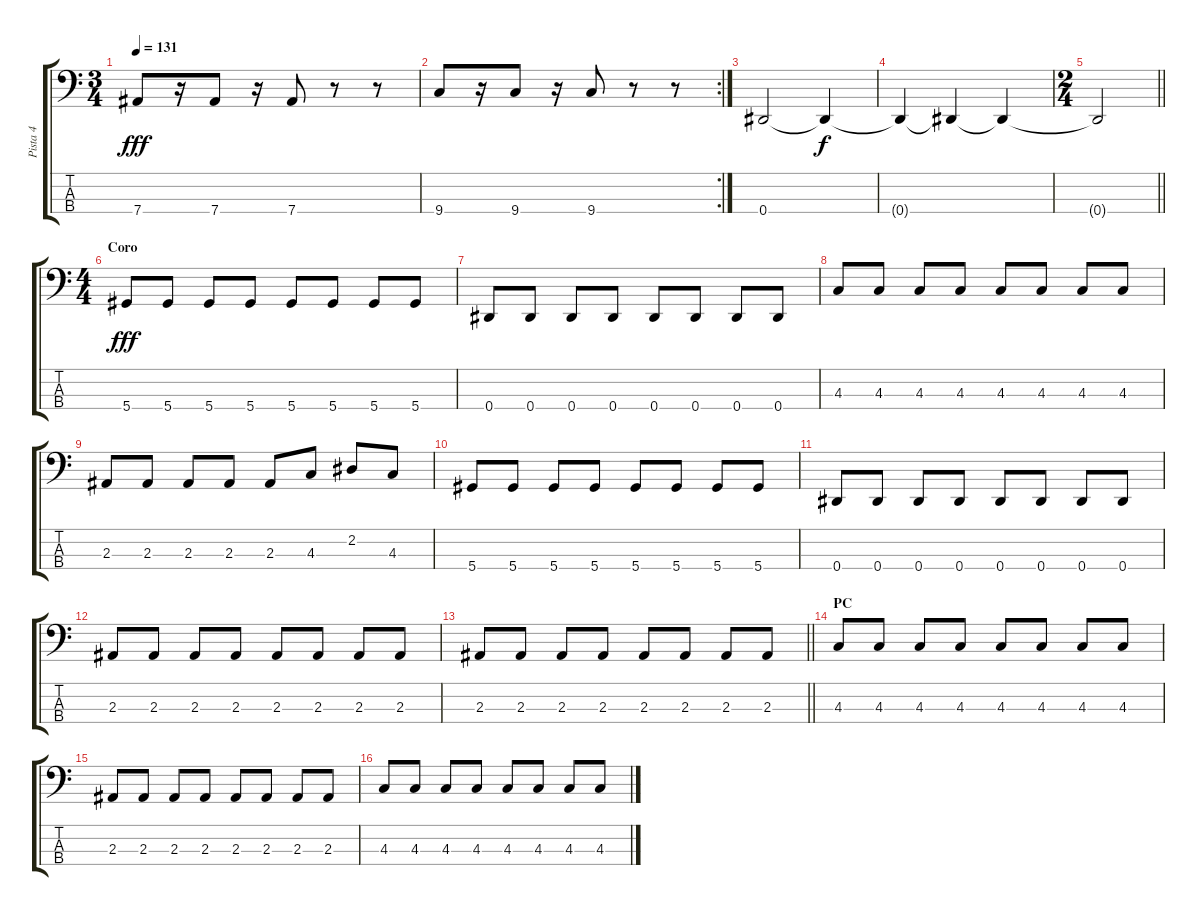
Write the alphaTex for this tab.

\track ("Pista 4" "Pista 4") {instrument electricbasspick}
\staff {score tabs}
\tuning (Gb2 Db2 Ab1 Eb1) {hide}
\ts (3 4)
\tempo 131
\clef f4
\ks c
7.4.8{dy fff} r.16 7.4.8 r.16 7.4.8 r.8 r.8 |
\rc 2
9.4.8 r.16 9.4.8 r.16 9.4.8 r.8 r.8 |
0.4.2 0.4{t}.4{dy f} |
0.4{t}.4 0.4{t}.4 0.4{t}.4 |
\ts (2 4)
\barLineRight lightlight
0.4{t}.2 |
\ts (4 4)
\section ("" "Coro")
5.4.8{dy fff} 5.4.8 5.4.8 5.4.8 5.4.8 5.4.8 5.4.8 5.4.8 |
0.4.8 0.4.8 0.4.8 0.4.8 0.4.8 0.4.8 0.4.8 0.4.8 |
4.3.8 4.3.8 4.3.8 4.3.8 4.3.8 4.3.8 4.3.8 4.3.8 |
2.3.8 2.3.8 2.3.8 2.3.8 2.3.8 4.3.8 2.2.8 4.3.8 |
5.4.8 5.4.8 5.4.8 5.4.8 5.4.8 5.4.8 5.4.8 5.4.8 |
0.4.8 0.4.8 0.4.8 0.4.8 0.4.8 0.4.8 0.4.8 0.4.8 |
2.3.8 2.3.8 2.3.8 2.3.8 2.3.8 2.3.8 2.3.8 2.3.8 |
\barLineRight lightlight
2.3.8 2.3.8 2.3.8 2.3.8 2.3.8 2.3.8 2.3.8 2.3.8 |
\section ("" "PC")
4.3.8 4.3.8 4.3.8 4.3.8 4.3.8 4.3.8 4.3.8 4.3.8 |
2.3.8 2.3.8 2.3.8 2.3.8 2.3.8 2.3.8 2.3.8 2.3.8 |
4.3.8 4.3.8 4.3.8 4.3.8 4.3.8 4.3.8 4.3.8 4.3.8
